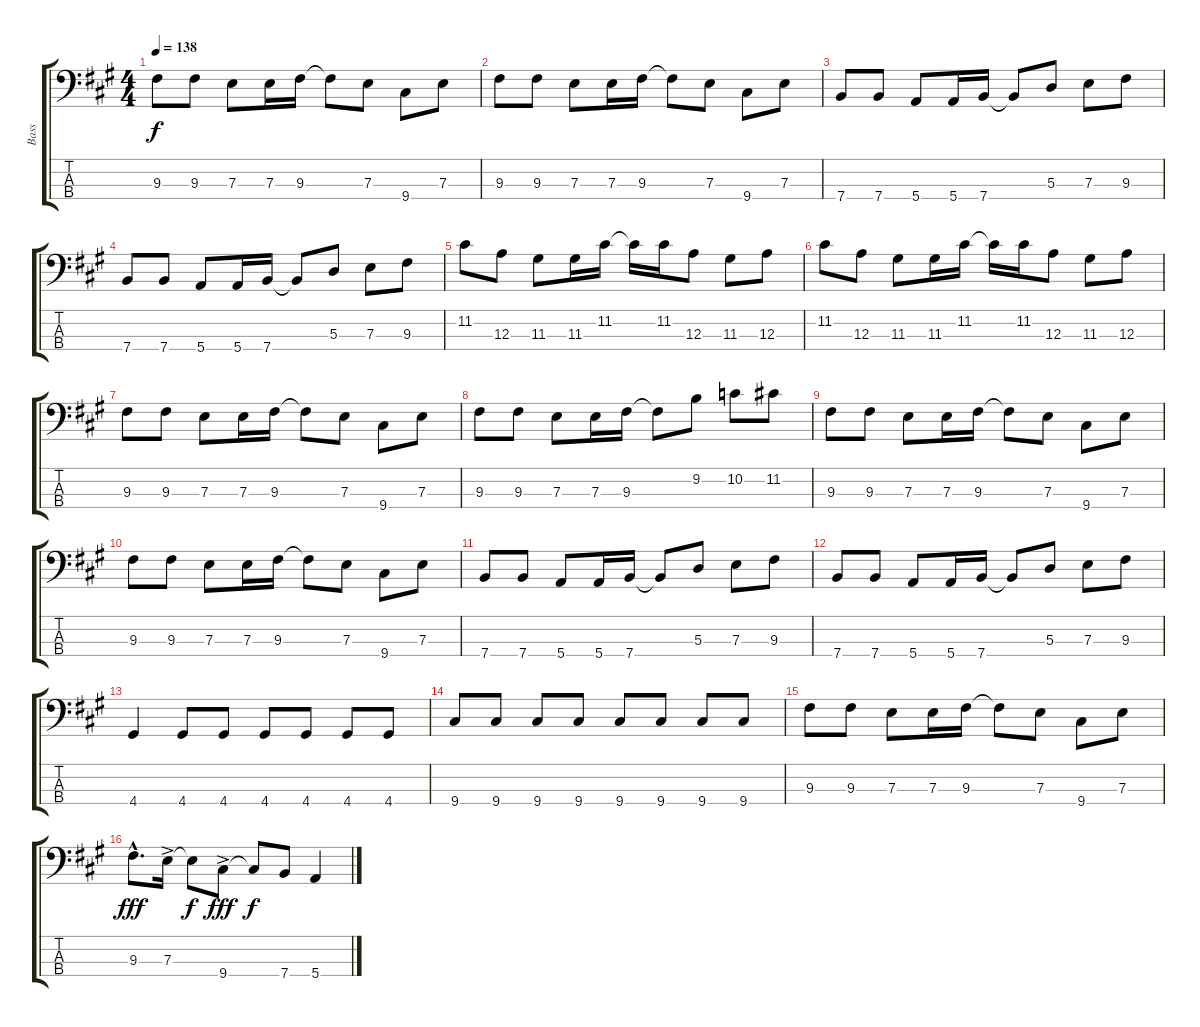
\track ("Bass" "Bass") {instrument electricbassfinger}
\staff {score tabs}
\tuning (G2 D2 A1 E1) {hide}
\ts (4 4)
\tempo 138
\clef f4
\ks a
9.3.8{dy f} 9.3.8 7.3.8 7.3.16 9.3.16 9.3{t}.8 7.3.8 9.4.8 7.3.8 |
9.3.8 9.3.8 7.3.8 7.3.16 9.3.16 9.3{t}.8 7.3.8 9.4.8 7.3.8 |
7.4.8 7.4.8 5.4.8 5.4.16 7.4.16 7.4{t}.8 5.3.8 7.3.8 9.3.8 |
7.4.8 7.4.8 5.4.8 5.4.16 7.4.16 7.4{t}.8 5.3.8 7.3.8 9.3.8 |
11.2.8 12.3.8 11.3.8 11.3.16 11.2.16 11.2{t}.16 11.2.16 12.3.8 11.3.8 12.3.8 |
11.2.8 12.3.8 11.3.8 11.3.16 11.2.16 11.2{t}.16 11.2.16 12.3.8 11.3.8 12.3.8 |
9.3.8 9.3.8 7.3.8 7.3.16 9.3.16 9.3{t}.8 7.3.8 9.4.8 7.3.8 |
9.3.8 9.3.8 7.3.8 7.3.16 9.3.16 9.3{t}.8 9.2.8 10.2.8 11.2.8 |
9.3.8 9.3.8 7.3.8 7.3.16 9.3.16 9.3{t}.8 7.3.8 9.4.8 7.3.8 |
9.3.8 9.3.8 7.3.8 7.3.16 9.3.16 9.3{t}.8 7.3.8 9.4.8 7.3.8 |
7.4.8 7.4.8 5.4.8 5.4.16 7.4.16 7.4{t}.8 5.3.8 7.3.8 9.3.8 |
7.4.8 7.4.8 5.4.8 5.4.16 7.4.16 7.4{t}.8 5.3.8 7.3.8 9.3.8 |
4.4.4 4.4.8 4.4.8 4.4.8 4.4.8 4.4.8 4.4.8 |
9.4.8 9.4.8 9.4.8 9.4.8 9.4.8 9.4.8 9.4.8 9.4.8 |
9.3.8 9.3.8 7.3.8 7.3.16 9.3.16 9.3{t}.8 7.3.8 9.4.8 7.3.8 |
9.3{hac}.8{d dy fff} 7.3{ac}.16 7.3{t}.8{dy f} 9.4{ac}.8{dy fff} 9.4{t}.8{dy f} 7.4.8 5.4.4
